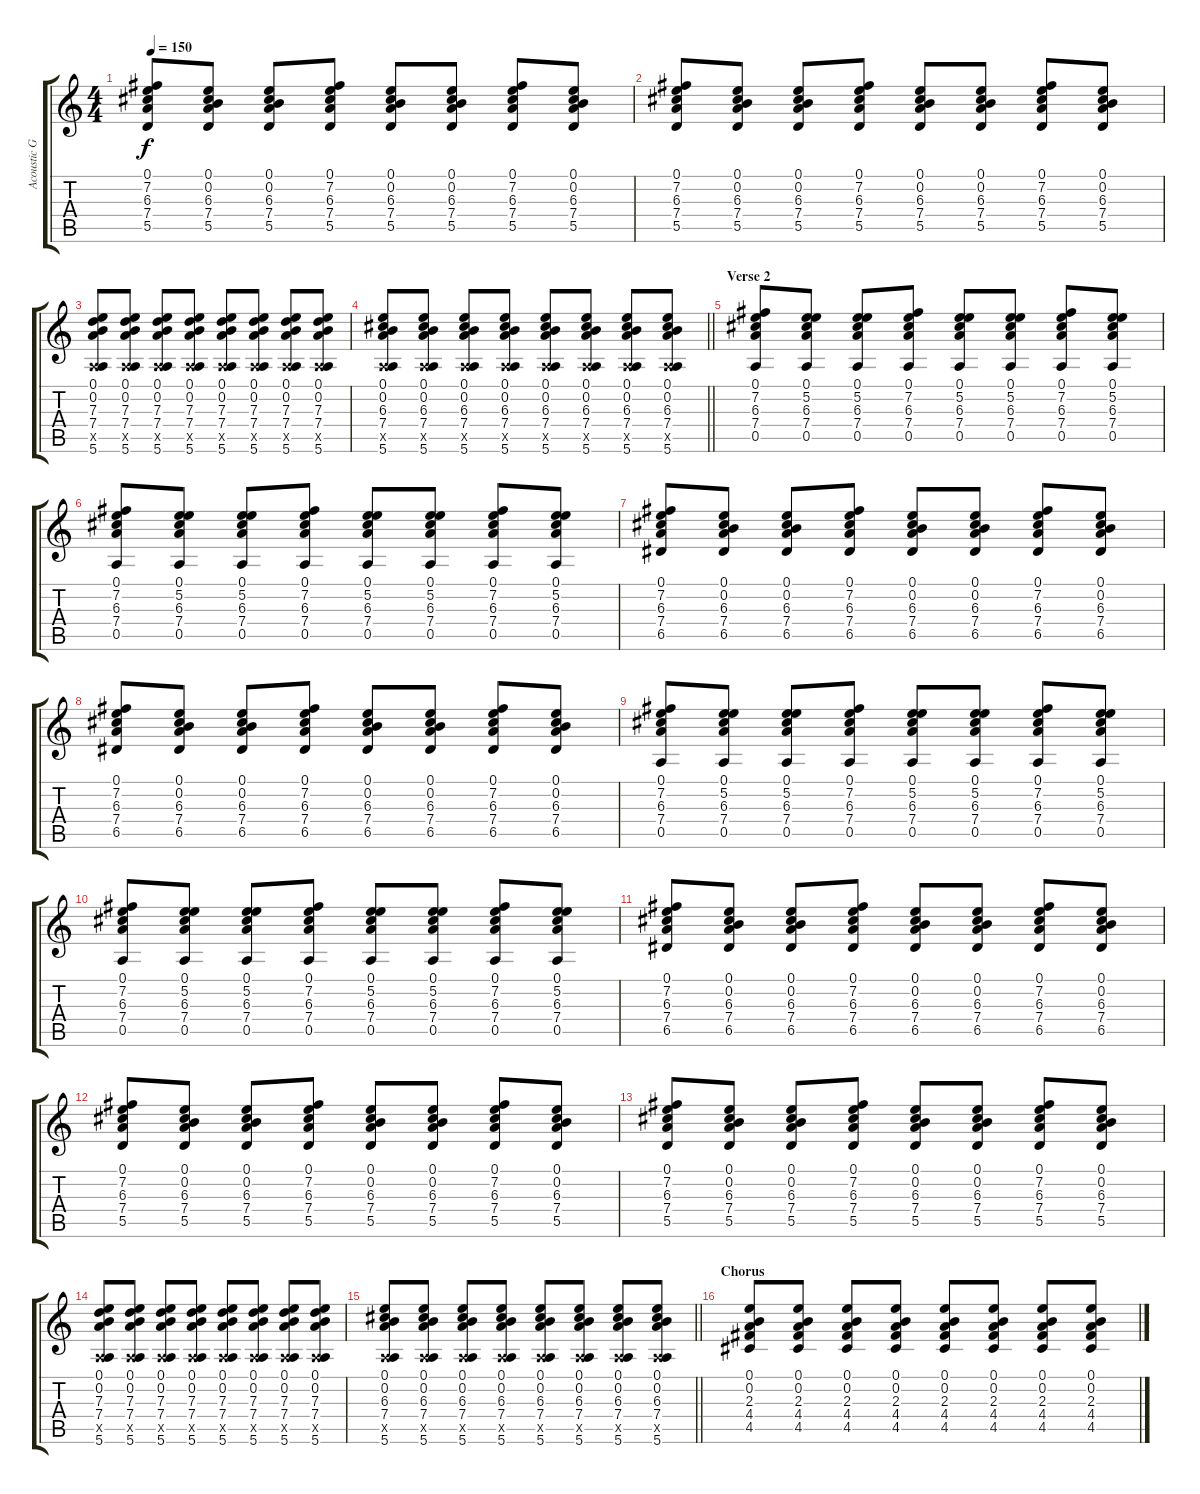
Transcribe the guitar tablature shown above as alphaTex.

\track ("Acoustic Guitar" "Acoustic G") {instrument acousticguitarsteel}
\staff {score tabs}
\tuning (E4 B3 G3 D3 A2 E2) {hide}
\ts (4 4)
\tempo 150
\clef g2
\ks c
(0.1 7.2 6.3 7.4 5.5).8{dy f} (0.1 0.2 6.3 7.4 5.5).8 (0.1 0.2 6.3 7.4 5.5).8 (0.1 7.2 6.3 7.4 5.5).8 (0.1 0.2 6.3 7.4 5.5).8 (0.1 0.2 6.3 7.4 5.5).8 (0.1 7.2 6.3 7.4 5.5).8 (0.1 0.2 6.3 7.4 5.5).8 |
(0.1 7.2 6.3 7.4 5.5).8 (0.1 0.2 6.3 7.4 5.5).8 (0.1 0.2 6.3 7.4 5.5).8 (0.1 7.2 6.3 7.4 5.5).8 (0.1 0.2 6.3 7.4 5.5).8 (0.1 0.2 6.3 7.4 5.5).8 (0.1 7.2 6.3 7.4 5.5).8 (0.1 0.2 6.3 7.4 5.5).8 |
(0.1 0.2 7.3 7.4 0.5{x} 5.6).8 (0.1 0.2 7.3 7.4 0.5{x} 5.6).8 (0.1 0.2 7.3 7.4 0.5{x} 5.6).8 (0.1 0.2 7.3 7.4 0.5{x} 5.6).8 (0.1 0.2 7.3 7.4 0.5{x} 5.6).8 (0.1 0.2 7.3 7.4 0.5{x} 5.6).8 (0.1 0.2 7.3 7.4 0.5{x} 5.6).8 (0.1 0.2 7.3 7.4 0.5{x} 5.6).8 |
\barLineRight lightlight
(0.1 0.2 6.3 7.4 0.5{x} 5.6).8 (0.1 0.2 6.3 7.4 0.5{x} 5.6).8 (0.1 0.2 6.3 7.4 0.5{x} 5.6).8 (0.1 0.2 6.3 7.4 0.5{x} 5.6).8 (0.1 0.2 6.3 7.4 0.5{x} 5.6).8 (0.1 0.2 6.3 7.4 0.5{x} 5.6).8 (0.1 0.2 6.3 7.4 0.5{x} 5.6).8 (0.1 0.2 6.3 7.4 0.5{x} 5.6).8 |
\section ("" "Verse 2")
(0.1 7.2 6.3 7.4 0.5).8 (0.1 5.2 6.3 7.4 0.5).8 (0.1 5.2 6.3 7.4 0.5).8 (0.1 7.2 6.3 7.4 0.5).8 (0.1 5.2 6.3 7.4 0.5).8 (0.1 5.2 6.3 7.4 0.5).8 (0.1 7.2 6.3 7.4 0.5).8 (0.1 5.2 6.3 7.4 0.5).8 |
(0.1 7.2 6.3 7.4 0.5).8 (0.1 5.2 6.3 7.4 0.5).8 (0.1 5.2 6.3 7.4 0.5).8 (0.1 7.2 6.3 7.4 0.5).8 (0.1 5.2 6.3 7.4 0.5).8 (0.1 5.2 6.3 7.4 0.5).8 (0.1 7.2 6.3 7.4 0.5).8 (0.1 5.2 6.3 7.4 0.5).8 |
(0.1 7.2 6.3 7.4 6.5).8 (0.1 0.2 6.3 7.4 6.5).8 (0.1 0.2 6.3 7.4 6.5).8 (0.1 7.2 6.3 7.4 6.5).8 (0.1 0.2 6.3 7.4 6.5).8 (0.1 0.2 6.3 7.4 6.5).8 (0.1 7.2 6.3 7.4 6.5).8 (0.1 0.2 6.3 7.4 6.5).8 |
(0.1 7.2 6.3 7.4 6.5).8 (0.1 0.2 6.3 7.4 6.5).8 (0.1 0.2 6.3 7.4 6.5).8 (0.1 7.2 6.3 7.4 6.5).8 (0.1 0.2 6.3 7.4 6.5).8 (0.1 0.2 6.3 7.4 6.5).8 (0.1 7.2 6.3 7.4 6.5).8 (0.1 0.2 6.3 7.4 6.5).8 |
(0.1 7.2 6.3 7.4 0.5).8 (0.1 5.2 6.3 7.4 0.5).8 (0.1 5.2 6.3 7.4 0.5).8 (0.1 7.2 6.3 7.4 0.5).8 (0.1 5.2 6.3 7.4 0.5).8 (0.1 5.2 6.3 7.4 0.5).8 (0.1 7.2 6.3 7.4 0.5).8 (0.1 5.2 6.3 7.4 0.5).8 |
(0.1 7.2 6.3 7.4 0.5).8 (0.1 5.2 6.3 7.4 0.5).8 (0.1 5.2 6.3 7.4 0.5).8 (0.1 7.2 6.3 7.4 0.5).8 (0.1 5.2 6.3 7.4 0.5).8 (0.1 5.2 6.3 7.4 0.5).8 (0.1 7.2 6.3 7.4 0.5).8 (0.1 5.2 6.3 7.4 0.5).8 |
(0.1 7.2 6.3 7.4 6.5).8 (0.1 0.2 6.3 7.4 6.5).8 (0.1 0.2 6.3 7.4 6.5).8 (0.1 7.2 6.3 7.4 6.5).8 (0.1 0.2 6.3 7.4 6.5).8 (0.1 0.2 6.3 7.4 6.5).8 (0.1 7.2 6.3 7.4 6.5).8 (0.1 0.2 6.3 7.4 6.5).8 |
(0.1 7.2 6.3 7.4 5.5).8 (0.1 0.2 6.3 7.4 5.5).8 (0.1 0.2 6.3 7.4 5.5).8 (0.1 7.2 6.3 7.4 5.5).8 (0.1 0.2 6.3 7.4 5.5).8 (0.1 0.2 6.3 7.4 5.5).8 (0.1 7.2 6.3 7.4 5.5).8 (0.1 0.2 6.3 7.4 5.5).8 |
(0.1 7.2 6.3 7.4 5.5).8 (0.1 0.2 6.3 7.4 5.5).8 (0.1 0.2 6.3 7.4 5.5).8 (0.1 7.2 6.3 7.4 5.5).8 (0.1 0.2 6.3 7.4 5.5).8 (0.1 0.2 6.3 7.4 5.5).8 (0.1 7.2 6.3 7.4 5.5).8 (0.1 0.2 6.3 7.4 5.5).8 |
(0.1 0.2 7.3 7.4 0.5{x} 5.6).8 (0.1 0.2 7.3 7.4 0.5{x} 5.6).8 (0.1 0.2 7.3 7.4 0.5{x} 5.6).8 (0.1 0.2 7.3 7.4 0.5{x} 5.6).8 (0.1 0.2 7.3 7.4 0.5{x} 5.6).8 (0.1 0.2 7.3 7.4 0.5{x} 5.6).8 (0.1 0.2 7.3 7.4 0.5{x} 5.6).8 (0.1 0.2 7.3 7.4 0.5{x} 5.6).8 |
\barLineRight lightlight
(0.1 0.2 6.3 7.4 0.5{x} 5.6).8 (0.1 0.2 6.3 7.4 0.5{x} 5.6).8 (0.1 0.2 6.3 7.4 0.5{x} 5.6).8 (0.1 0.2 6.3 7.4 0.5{x} 5.6).8 (0.1 0.2 6.3 7.4 0.5{x} 5.6).8 (0.1 0.2 6.3 7.4 0.5{x} 5.6).8 (0.1 0.2 6.3 7.4 0.5{x} 5.6).8 (0.1 0.2 6.3 7.4 0.5{x} 5.6).8 |
\section ("" "Chorus")
(0.1 0.2 2.3 4.4 4.5).8 (0.1 0.2 2.3 4.4 4.5).8 (0.1 0.2 2.3 4.4 4.5).8 (0.1 0.2 2.3 4.4 4.5).8 (0.1 0.2 2.3 4.4 4.5).8 (0.1 0.2 2.3 4.4 4.5).8 (0.1 0.2 2.3 4.4 4.5).8 (0.1 0.2 2.3 4.4 4.5).8
